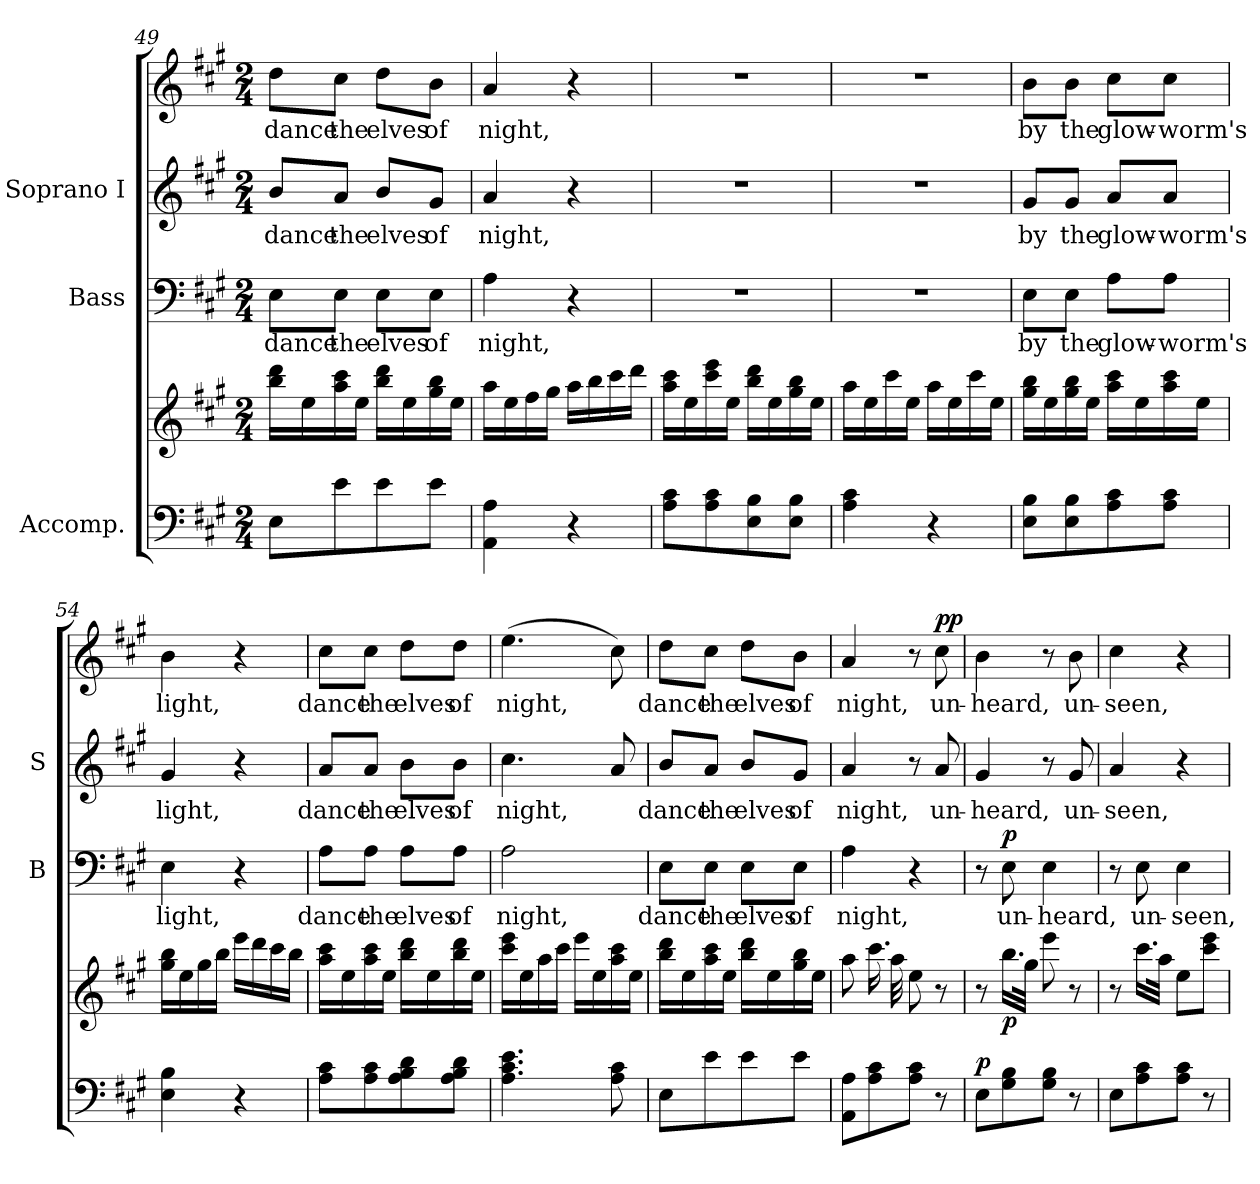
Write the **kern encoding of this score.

**kern	**kern	**dynam	**kern	**text	**dynam	**kern	**text	**kern	**text	**dynam
*part3	*part3	*part3	*part2	*part2	*part2	*part1	*part1	*part1	*part1	*part1
*staff5	*staff4	*staff4/5	*staff3	*staff3	*staff3	*staff2	*staff2	*staff1	*staff1	*staff1/2
*I"Accomp.	*	*	*I"Bass	*	*	*I"Soprano I	*	*	*	*
*	*	*	*I'B	*	*	*I'S	*	*	*	*
*clefF4	*clefG2	*	*clefF4	*	*	*clefG2	*	*clefG2	*	*
*k[f#c#g#]	*k[f#c#g#]	*	*k[f#c#g#]	*	*	*k[f#c#g#]	*	*k[f#c#g#]	*	*
*A:	*A:	*	*A:	*	*	*A:	*	*A:	*	*
*M2/4	*M2/4	*	*M2/4	*	*	*M2/4	*	*M2/4	*	*
=49	=49	=49	=49	=49	=49	=49	=49	=49	=49	=49
!	!	!	!	!LO:LY:b	!	!	!LO:LY:b	!	!LO:LY:b	!
8EL	16bb 16dddLL	.	8E\L	dance	.	8b/L	dance	8dd\L	dance	.
.	16ee	.	.	.	.	.	.	.	.	.
!	!	!	!	!LO:LY:b	!	!	!LO:LY:b	!	!LO:LY:b	!
8e	16aa 16ccc#	.	8E\J	the	.	8a/J	the	8cc#\J	the	.
.	16eeJJ	.	.	.	.	.	.	.	.	.
!	!	!	!	!LO:LY:b	!	!	!LO:LY:b	!	!LO:LY:b	!
8e	16bb 16dddLL	.	8E\L	elves	.	8b/L	elves	8dd\L	elves	.
.	16ee	.	.	.	.	.	.	.	.	.
!	!	!	!	!LO:LY:b	!	!	!LO:LY:b	!	!LO:LY:b	!
8eJ	16gg# 16bb	.	8E\J	of	.	8g#/J	of	8b\J	of	.
.	16eeJJ	.	.	.	.	.	.	.	.	.
!!LO:LB:g=z
=50	=50	=50	=50	=50	=50	=50	=50	=50	=50	=50
!	!	!	!	!LO:LY:b	!	!	!LO:LY:b	!	!LO:LY:b	!
4AA 4A	16aaLL	.	4A	night,	.	4a	night,	4a	night,	.
.	16ee	.	.	.	.	.	.	.	.	.
.	16ff#	.	.	.	.	.	.	.	.	.
.	16gg#JJ	.	.	.	.	.	.	.	.	.
4r	16aaLL	.	4r	.	.	4r	.	4r	.	.
.	16bb	.	.	.	.	.	.	.	.	.
.	16ccc#	.	.	.	.	.	.	.	.	.
.	16dddJJ	.	.	.	.	.	.	.	.	.
=51	=51	=51	=51	=51	=51	=51	=51	=51	=51	=51
!	!	!	!LO:N:vis=1	!	!	!LO:N:vis=1	!	!LO:N:vis=1	!	!
8A 8c#L	16aa 16ccc#LL	.	2r	.	.	2r	.	2r	.	.
.	16ee	.	.	.	.	.	.	.	.	.
8A 8c#	16ccc# 16eee	.	.	.	.	.	.	.	.	.
.	16eeJJ	.	.	.	.	.	.	.	.	.
8E 8B	16bb 16dddLL	.	.	.	.	.	.	.	.	.
.	16ee	.	.	.	.	.	.	.	.	.
8E 8BJ	16gg# 16bb	.	.	.	.	.	.	.	.	.
.	16eeJJ	.	.	.	.	.	.	.	.	.
=52	=52	=52	=52	=52	=52	=52	=52	=52	=52	=52
!	!	!	!LO:N:vis=1	!	!	!LO:N:vis=1	!	!LO:N:vis=1	!	!
4A 4c#	16aaLL	.	2r	.	.	2r	.	2r	.	.
.	16ee	.	.	.	.	.	.	.	.	.
.	16ccc#	.	.	.	.	.	.	.	.	.
.	16eeJJ	.	.	.	.	.	.	.	.	.
4r	16aaLL	.	.	.	.	.	.	.	.	.
.	16ee	.	.	.	.	.	.	.	.	.
.	16ccc#	.	.	.	.	.	.	.	.	.
.	16eeJJ	.	.	.	.	.	.	.	.	.
=53	=53	=53	=53	=53	=53	=53	=53	=53	=53	=53
!	!	!	!	!LO:LY:b	!	!	!LO:LY:b	!	!LO:LY:b	!
8E 8BL	16gg# 16bbLL	.	8E\L	by	.	8g#/L	by	8b\L	by	.
.	16ee	.	.	.	.	.	.	.	.	.
!	!	!	!	!LO:LY:b	!	!	!LO:LY:b	!	!LO:LY:b	!
8E 8B	16gg# 16bb	.	8E\J	the	.	8g#/J	the	8b\J	the	.
.	16eeJJ	.	.	.	.	.	.	.	.	.
!	!	!	!	!LO:LY:b	!	!	!LO:LY:b	!	!LO:LY:b	!
8A 8c#	16aa 16ccc#LL	.	8A\L	glow-	.	8a/L	glow-	8cc#\L	glow-	.
.	16ee	.	.	.	.	.	.	.	.	.
!	!	!	!	!LO:LY:b	!	!	!LO:LY:b	!	!LO:LY:b	!
8A 8c#J	16aa 16ccc#	.	8A\J	-worm's	.	8a/J	-worm's	8cc#\J	-worm's	.
.	16eeJJ	.	.	.	.	.	.	.	.	.
=54	=54	=54	=54	=54	=54	=54	=54	=54	=54	=54
!	!	!	!	!LO:LY:b	!	!	!LO:LY:b	!	!LO:LY:b	!
4E 4B	16gg# 16bbLL	.	4E	light,	.	4g#	light,	4b	light,	.
.	16ee	.	.	.	.	.	.	.	.	.
.	16gg#	.	.	.	.	.	.	.	.	.
.	16bbJJ	.	.	.	.	.	.	.	.	.
4r	16eeeLL	.	4r	.	.	4r	.	4r	.	.
.	16ddd	.	.	.	.	.	.	.	.	.
.	16ccc#	.	.	.	.	.	.	.	.	.
.	16bbJJ	.	.	.	.	.	.	.	.	.
=55	=55	=55	=55	=55	=55	=55	=55	=55	=55	=55
!	!	!	!	!LO:LY:b	!	!	!LO:LY:b	!	!LO:LY:b	!
8A 8c#L	16aa 16ccc#LL	.	8A\L	dance	.	8a/L	dance	8cc#\L	dance	.
.	16ee	.	.	.	.	.	.	.	.	.
!	!	!	!	!LO:LY:b	!	!	!LO:LY:b	!	!LO:LY:b	!
8A 8c#	16aa 16ccc#	.	8A\J	the	.	8a/J	the	8cc#\J	the	.
.	16eeJJ	.	.	.	.	.	.	.	.	.
!	!	!	!	!LO:LY:b	!	!	!LO:LY:b	!	!LO:LY:b	!
8A 8B 8d	16bb 16dddLL	.	8A\L	elves	.	8b\L	elves	8dd\L	elves	.
.	16ee	.	.	.	.	.	.	.	.	.
!	!	!	!	!LO:LY:b	!	!	!LO:LY:b	!	!LO:LY:b	!
8A 8B 8dJ	16bb 16ddd	.	8A\J	of	.	8b\J	of	8dd\J	of	.
.	16eeJJ	.	.	.	.	.	.	.	.	.
!!LO:LB:g=z
=56	=56	=56	=56	=56	=56	=56	=56	=56	=56	=56
!	!	!	!	!LO:LY:b	!	!	!LO:LY:b	!	!LO:LY:b	!
4.A 4.c# 4.e	16ccc# 16eeeLL	.	2A	night,	.	4.cc#	night,	(>4.ee	night,	.
.	16ee	.	.	.	.	.	.	.	.	.
.	16aa	.	.	.	.	.	.	.	.	.
.	16ccc#JJ	.	.	.	.	.	.	.	.	.
.	16eeeLL	.	.	.	.	.	.	.	.	.
.	16ee	.	.	.	.	.	.	.	.	.
8A 8c#	16aa 16ccc#	.	.	.	.	8a	.	8cc#)	.	.
.	16eeJJ	.	.	.	.	.	.	.	.	.
=57	=57	=57	=57	=57	=57	=57	=57	=57	=57	=57
!	!	!	!	!LO:LY:b	!	!	!LO:LY:b	!	!LO:LY:b	!
8EL	16bb 16dddLL	.	8E\L	dance	.	8b/L	dance	8dd\L	dance	.
.	16ee	.	.	.	.	.	.	.	.	.
!	!	!	!	!LO:LY:b	!	!	!LO:LY:b	!	!LO:LY:b	!
8e	16aa 16ccc#	.	8E\J	the	.	8a/J	the	8cc#\J	the	.
.	16eeJJ	.	.	.	.	.	.	.	.	.
!	!	!	!	!LO:LY:b	!	!	!LO:LY:b	!	!LO:LY:b	!
8e	16bb 16dddLL	.	8E\L	elves	.	8b/L	elves	8dd\L	elves	.
.	16ee	.	.	.	.	.	.	.	.	.
!	!	!	!	!LO:LY:b	!	!	!LO:LY:b	!	!LO:LY:b	!
8eJ	16gg# 16bb	.	8E\J	of	.	8g#/J	of	8b\J	of	.
.	16eeJJ	.	.	.	.	.	.	.	.	.
=58	=58	=58	=58	=58	=58	=58	=58	=58	=58	=58
!	!	!	!	!LO:LY:b	!	!	!LO:LY:b	!	!LO:LY:b	!
8AA 8AL	8aaL	.	4A	night,	.	4a	-night,	4a	night,	.
8A 8c#	16.ccc#L	.	.	.	.	.	.	.	.	.
.	32aaL	.	.	.	.	.	.	.	.	.
8A 8c#J	8eeJ	.	4r	.	.	8r	.	8r	.	.
!	!	!	!	!	!	!	!LO:LY:b	!	!LO:LY:b	!LO:DY:b=2
!	!	!	!	!	!	!	!	!	!	!LO:DY:n=1:b
8r	8r	.	.	.	.	8a	un-	8cc#	un-	p p
=59	=59	=59	=59	=59	=59	=59	=59	=59	=59	=59
!	!	!LO:DY:a=2	!	!	!	!	!LO:LY:b	!	!LO:LY:b	!
8EL	8r	p	8r	.	.	4g#	-heard,	4b	-heard,	.
!	!	!LO:DY:b	!	!LO:LY:b	!LO:DY:b	!	!	!	!	!
8G# 8B	16.bbLL	p	8E	un-	p	.	.	.	.	.
.	32gg#JJ	.	.	.	.	.	.	.	.	.
!	!	!	!	!LO:LY:b	!	!	!	!	!	!
8G# 8BJ	8eee	.	4E	-heard,	.	8r	.	8r	.	.
!	!	!	!	!	!	!	!LO:LY:b	!	!LO:LY:b	!
8r	8r	.	.	.	.	8g#	un-	8b	un-	.
=60	=60	=60	=60	=60	=60	=60	=60	=60	=60	=60
!	!	!	!	!	!	!	!LO:LY:b	!	!LO:LY:b	!
8EL	8r	.	8r	.	.	4a	seen,	4cc#	-seen,	.
!	!	!	!	!LO:LY:b	!	!	!	!	!	!
8A 8c#	16.ccc#LL	.	8E	un-	.	.	.	.	.	.
.	32aaJJ	.	.	.	.	.	.	.	.	.
!	!	!	!	!LO:LY:b	!	!	!	!	!	!
8A 8c#J	8eeL	.	4E	-seen,	.	4r	.	4r	.	.
8r	8ccc# 8eeeJ	.	.	.	.	.	.	.	.	.
=	=	=	=	=	=	=	=	=	=	=
*-	*-	*-	*-	*-	*-	*-	*-	*-	*-	*-
